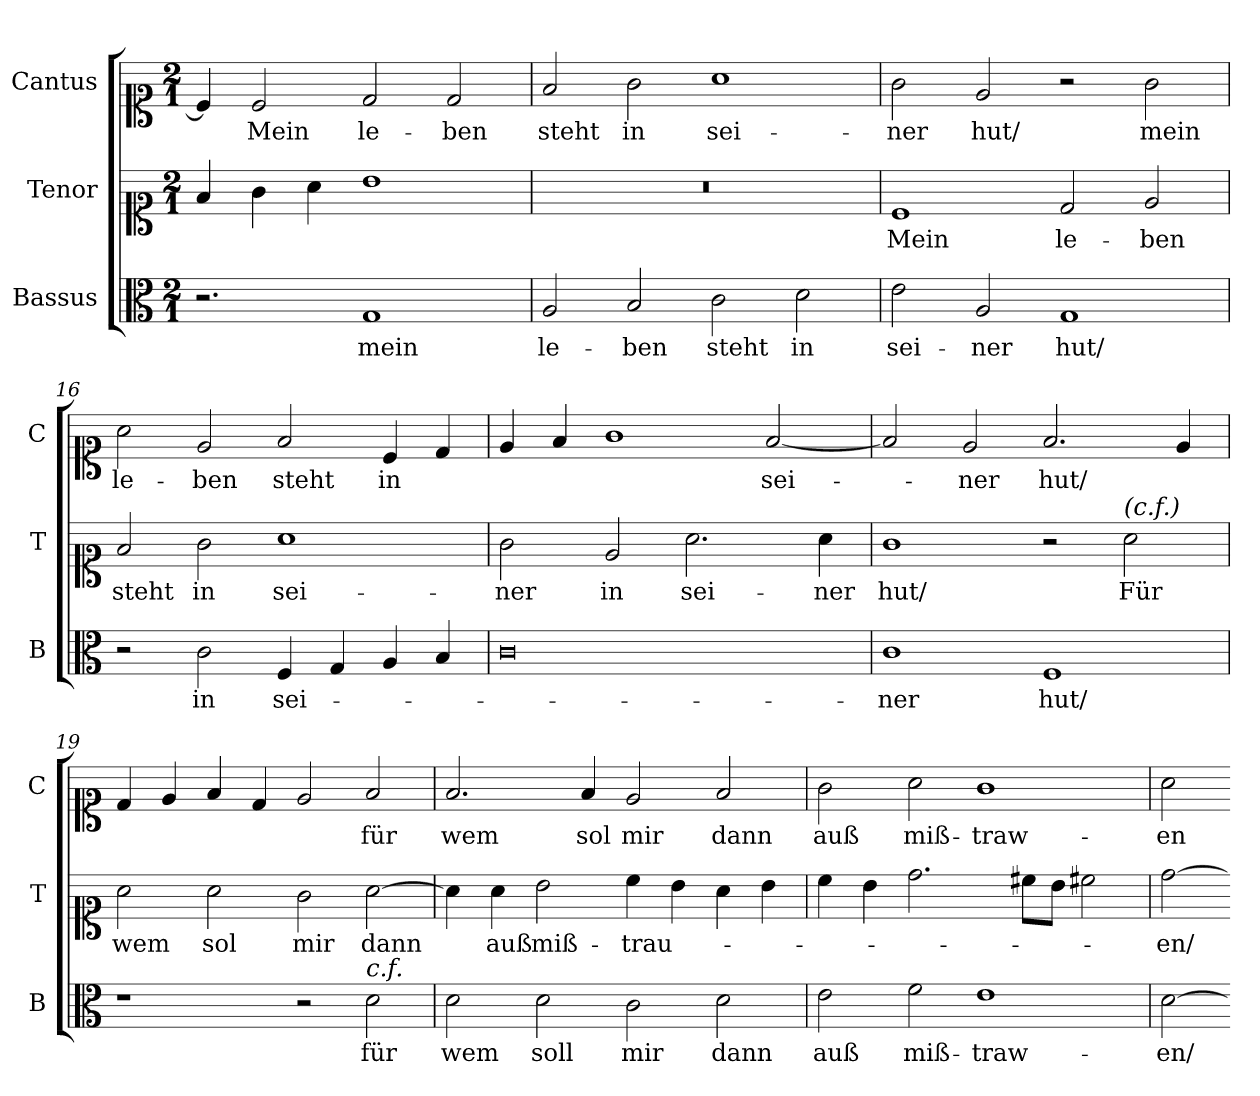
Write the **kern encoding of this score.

**kern	**text	**kern	**text	**kern	**text
*part3	*part3	*part2	*part2	*part1	*part1
*staff3	*staff3	*staff2	*staff2	*staff1	*staff1
*I"Bassus	*	*I"Tenor	*	*I"Cantus	*
*I'B	*	*I'T	*	*I'C	*
*clefC3	*	*clefC1	*	*clefC1	*
*k[]	*	*k[]	*	*k[]	*
*D:dor	*	*D:dor	*	*D:dor	*
*M2/1	*	*M2/1	*	*M2/1	*
*MM180	*	*MM180	*	*MM180	*
=	=	=	=	=	=
2.r	.	4f	.	4c]	.
.	.	4g	.	2c	Mein
.	.	4a	.	.	.
1G	mein	1b	.	2d	le-
.	.	.	.	2d	-ben
=14	=14	=14	=14	=14	=14
2A	le-	0r	.	2f	steht
2B	-ben	.	.	2g	in
2c	steht	.	.	1a	sei-
2d	in	.	.	.	.
=15	=15	=15	=15	=15	=15
2e	sei-	1c	Mein	2g	-ner
2A	-ner	.	.	2e	hut/
1G	hut/	2d	le-	2r	.
!	!	!	!	!	!LO:LY:i
.	.	2e	-ben	2g	mein
=16	=16	=16	=16	=16	=16
!	!	!	!	!	!LO:LY:i
2r	.	2f	steht	2a	le-
!	!	!	!	!	!LO:LY:i
2c	in	2g	in	2e	-ben
!	!	!	!	!	!LO:LY:i
4F	sei-	1a	sei-	2f	steht
4G	.	.	.	.	.
!	!	!	!	!	!LO:LY:i
4A	.	.	.	4c	in
4B	.	.	.	4d	.
=17	=17	=17	=17	=17	=17
0c	.	2g	-ner	4e	.
.	.	.	.	4f	.
.	.	2e	in	1g	.
.	.	2.a	sei-	.	.
!	!	!	!	!	!LO:LY:i
.	.	.	.	[2f	sei-
.	.	4a	-ner	.	.
=18	=18	=18	=18	=18	=18
1c	-ner	1g	hut/	2f]	.
!	!	!	!	!	!LO:LY:i
.	.	.	.	2e	-ner
!	!	!	!	!	!LO:LY:i
1F	hut/	2r	.	2.f	hut/
!	!	!LO:TX:a:i:t=(c.f.)	!	!	!
.	.	2a	Für	.	.
.	.	.	.	4e	.
=19	=19	=19	=19	=19	=19
1r	.	2a	wem	4d	.
.	.	.	.	4e	.
.	.	2a	sol	4f	.
.	.	.	.	4d	.
2r	.	2g	mir	2e	.
!LO:TX:a:i:t=c.f.	!	!	!	!	!
2d	für	[2a	dann	2f	für
=20	=20	=20	=20	=20	=20
2d	wem	4a]	.	2.f	wem
.	.	4a	auß	.	.
2d	soll	2b	miß-	.	.
.	.	.	.	4f	sol
2c	mir	4cc	-trau-	2e	mir
.	.	4b	.	.	.
2d	dann	4a	.	2f	dann
.	.	4b	.	.	.
=21	=21	=21	=21	=21	=21
2e	auß	4cc	.	2g	auß
.	.	4b	.	.	.
2f	miß-	2.dd	.	2a	miß-
1e	-traw-	.	.	1g	-traw-
.	.	8cc#X\L	.	.	.
.	.	8b\J	.	.	.
.	.	2cc#X	.	.	.
=22	=22	=22	=22	=22	=22
[2d	-en/	[2dd	-en/	2a	-en
=-	=-	=-	=-	=-	=-
*-	*-	*-	*-	*-	*-
